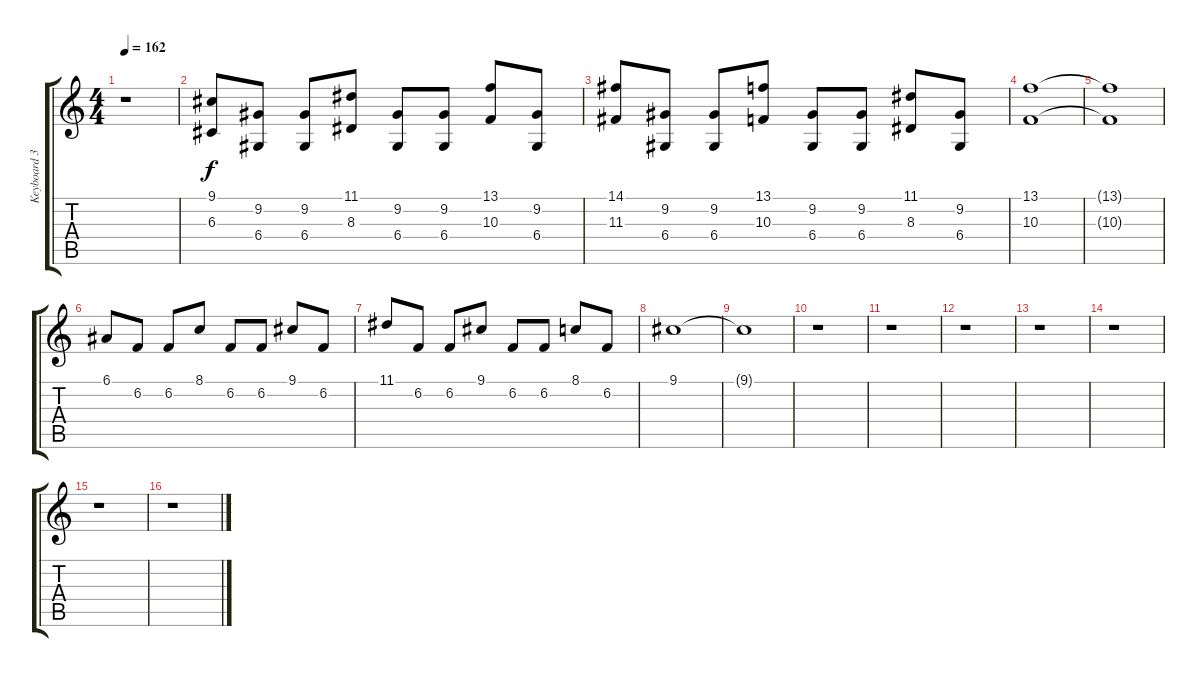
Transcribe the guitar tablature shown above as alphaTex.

\track ("Keyboard 3" "Keyboard 3") {instrument stringensemble1}
\staff {score tabs}
\tuning (E4 B3 G3 D3 A2 E2) {hide}
\ts (4 4)
\tempo 162
\clef g2
\ks c
r.1{dy f} |
\section ("" "")
(9.1 6.3).8{volume 10} (9.2 6.4).8 (9.2 6.4).8 (11.1 8.3).8 (9.2 6.4).8 (9.2 6.4).8 (13.1 10.3).8 (9.2 6.4).8 |
(14.1 11.3).8 (9.2 6.4).8 (9.2 6.4).8 (13.1 10.3).8 (9.2 6.4).8 (9.2 6.4).8 (11.1 8.3).8 (9.2 6.4).8 |
(13.1 10.3).1 |
(13.1{t} 10.3{t}).1 |
\section ("" "")
6.1.8 6.2.8 6.2.8 8.1.8 6.2.8 6.2.8 9.1.8 6.2.8 |
11.1.8 6.2.8 6.2.8 9.1.8 6.2.8 6.2.8 8.1.8 6.2.8 |
9.1.1 |
9.1{t}.1 |
r.1 |
r.1 |
r.1 |
r.1 |
r.1 |
r.1 |
\section ("" "")
r.1
